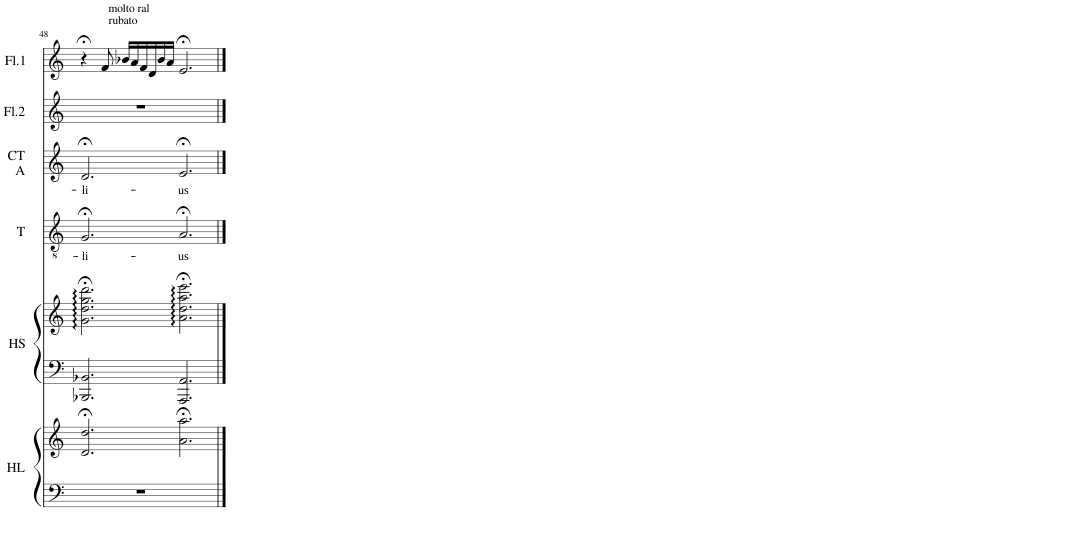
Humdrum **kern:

**kern	**kern	**kern	**kern	**kern	**text	**kern	**text	**kern	**kern
*part6	*part6	*part5	*part5	*part4	*part4	*part3	*part3	*part2	*part1
*staff8	*staff7	*staff6	*staff5	*staff4	*staff4	*staff3	*staff3	*staff2	*staff1
*I"Harpe à leviers	*	*I"Harpe  SOLO	*	*I"Ténor	*	*I"Contre- Ténor / Alto	*	*I"Flûte 2	*I"Flûte 1
*I'HL	*	*I'HS	*	*I'T	*	*I'CT A	*	*I'Fl.2	*I'Fl.1
!!LO:PB:g=z
*clefF4	*clefG2	*clefF4	*clefG2	*clefGv2	*	*clefG2	*	*clefG2	*clefG2
*k[]	*k[]	*k[]	*k[]	*k[]	*	*k[]	*	*k[]	*k[]
*M12/8	*M12/8	*M12/8	*M12/8	*M12/8	*	*M12/8	*	*M12/8	*M12/8
=48	=48	=48	=48	=48	=48	=48	=48	=48	=48
!	!	!	!	!	!LO:LY:b	!	!LO:LY:b	!	!
1.r	2.d/;< 2.dd/;<	2.BBB-X/ 2.BB-X/	2.g\;< 2.dd\;< 2.gg\;< 2.ddd\;<	2.G;</	-li-	2.d;</	-li-	1.r	4r;<
!	!	!	!	!	!	!	!	!	!LO:TX:a:t=molto ral
!	!	!	!	!	!	!	!	!	!LO:TX:a:t=rubato
.	.	.	.	.	.	.	.	.	8f/
.	.	.	.	.	.	.	.	.	16b-X/LL
.	.	.	.	.	.	.	.	.	16a/
.	.	.	.	.	.	.	.	.	16f/
.	.	.	.	.	.	.	.	.	16d/
.	.	.	.	.	.	.	.	.	16b-/
.	.	.	.	.	.	.	.	.	16a/JJ
!	!	!	!	!	!LO:LY:b	!	!LO:LY:b	!	!
.	2.a\;< 2.aa\;<	2.AAA/ 2.AA/	2.a\;< 2.dd\;< 2.aa\;< 2.eee\;<	2.A;</	-us	2.e;</	-us	.	2.e;</
==	==	==	==	==	==	==	==	==	==
*-	*-	*-	*-	*-	*-	*-	*-	*-	*-
